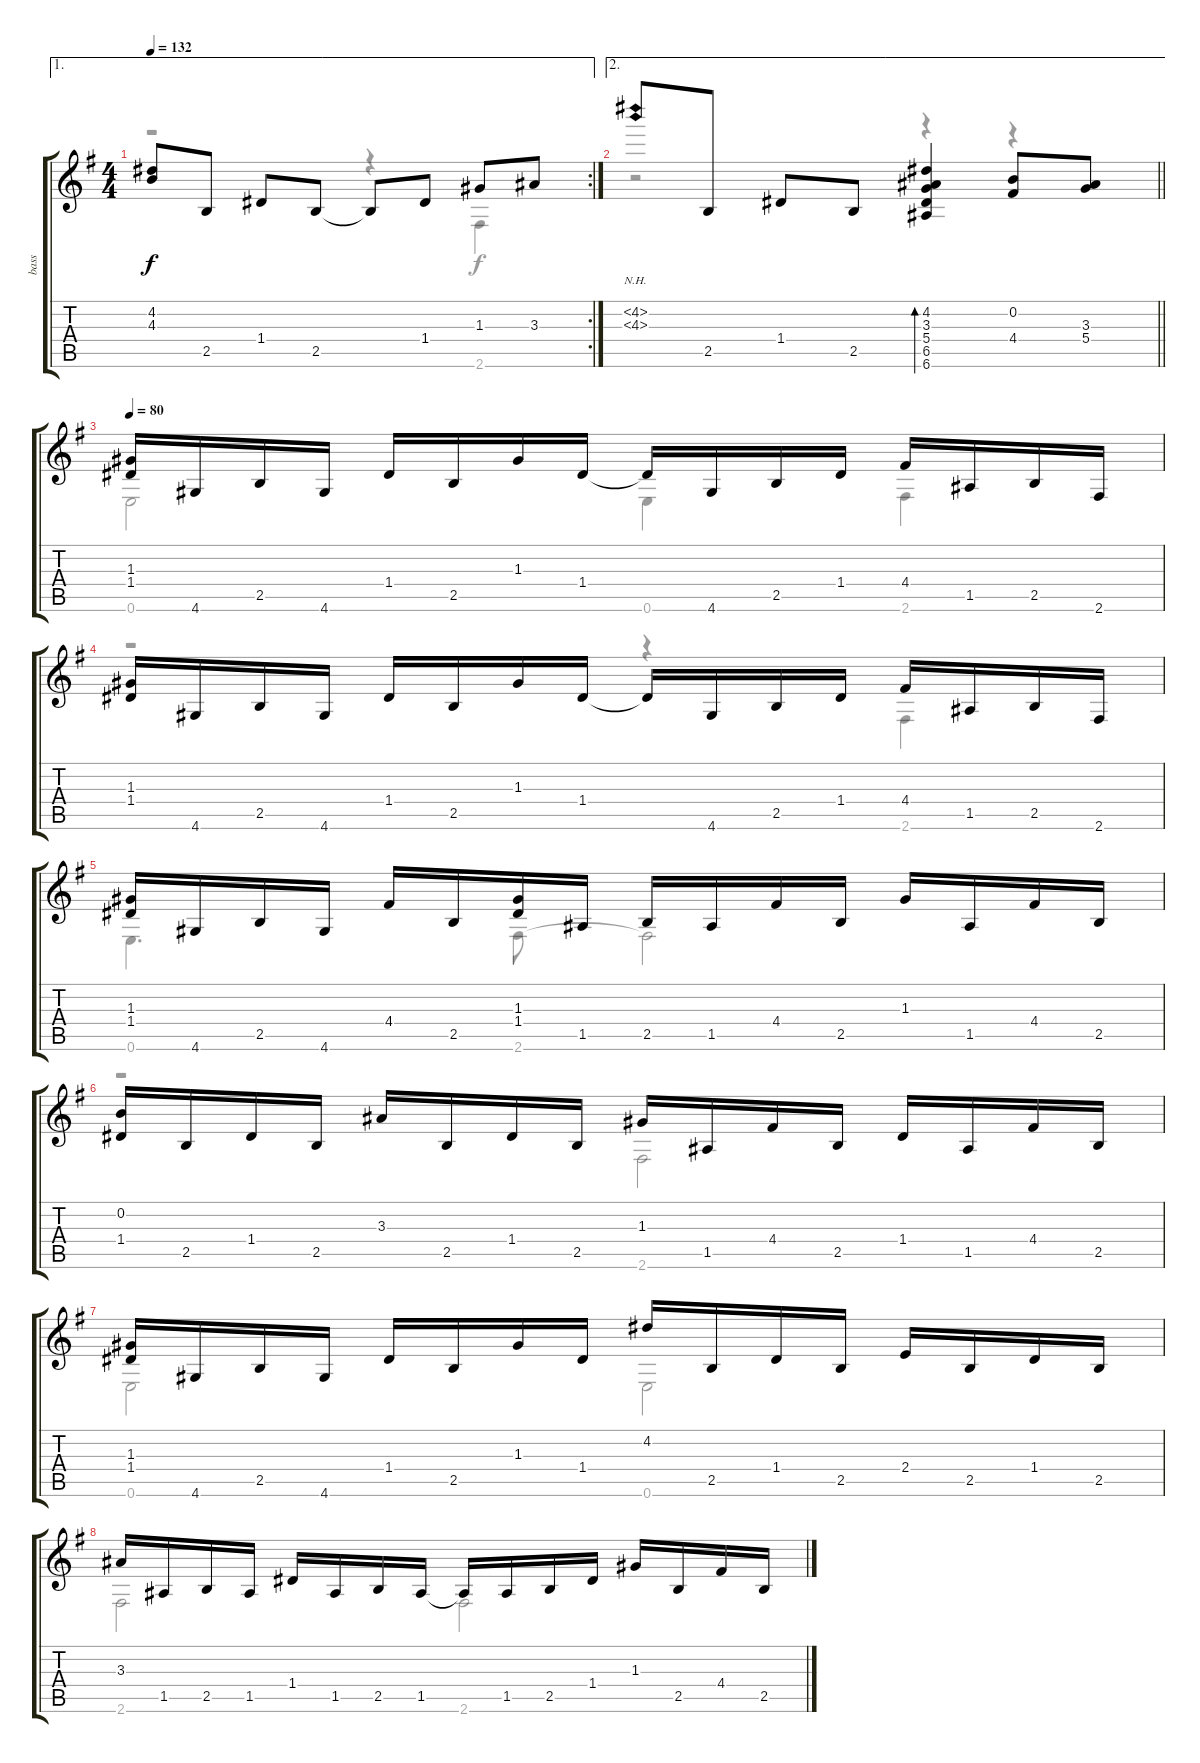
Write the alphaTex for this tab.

\track ("bass" "bass") {instrument electricbassfinger}
\staff {score tabs}
\tuning (E4 B3 G3 D3 A2 E2) {hide}
\voice
\ae 1
\rc 2
\ts (4 4)
\tempo 132
\clef g2
\ks g
(4.2{t} 4.3{t}).8{dy f} 2.5.8 1.4.8 2.5.8 2.5{t}.8 1.4.8 1.3.8 3.3.8 |
\ae 2
\barLineRight lightlight
(4.2{nh} 4.3{nh}).8 2.5.8 1.4.8 2.5.8 (4.2 3.3 5.4 6.5 6.6).4{bd 30} (0.2 4.4).8 (3.3 5.4).8 |
\tempo 80
(1.3 1.4).16 4.6.16 2.5.16 4.6.16 1.4.16 2.5.16 1.3.16 1.4.16 1.4{t}.16 4.6.16 2.5.16 1.4.16 4.4.16 1.5.16 2.5.16 2.6.16 |
(1.3 1.4).16 4.6.16 2.5.16 4.6.16 1.4.16 2.5.16 1.3.16 1.4.16 1.4{t}.16 4.6.16 2.5.16 1.4.16 4.4.16 1.5.16 2.5.16 2.6.16 |
(1.3 1.4).16 4.6.16 2.5.16 4.6.16 4.4.16 2.5.16 (1.3 1.4).16 1.5.16 2.5.16 1.5.16 4.4.16 2.5.16 1.3.16 1.5.16 4.4.16 2.5.16 |
(0.2 1.4).16 2.5.16 1.4.16 2.5.16 3.3.16 2.5.16 1.4.16 2.5.16 1.3.16 1.5.16 4.4.16 2.5.16 1.4.16 1.5.16 4.4.16 2.5.16 |
(1.3 1.4).16 4.6.16 2.5.16 4.6.16 1.4.16 2.5.16 1.3.16 1.4.16 4.2.16 2.5.16 1.4.16 2.5.16 2.4.16 2.5.16 1.4.16 2.5.16 |
3.3.16 1.5.16 2.5.16 1.5.16 1.4.16 1.5.16 2.5.16 1.5.16 1.5{t}.16 1.5.16 2.5.16 1.4.16 1.3.16 2.5.16 4.4.16 2.5.16
\voice
\clef g2
\ottava regular
\simile none
\ks g
r.2{dy f} r.4 2.6.4 |
\barLineRight lightlight
r.2 r.4 r.4 |
0.6.2 0.6.4 2.6.4 |
r.2 r.4 2.6.4 |
0.6.4{d} 2.6.8 2.6{t}.2 |
r.2 2.6.2 |
0.6.2 0.6.2 |
2.6.2 2.6.2
